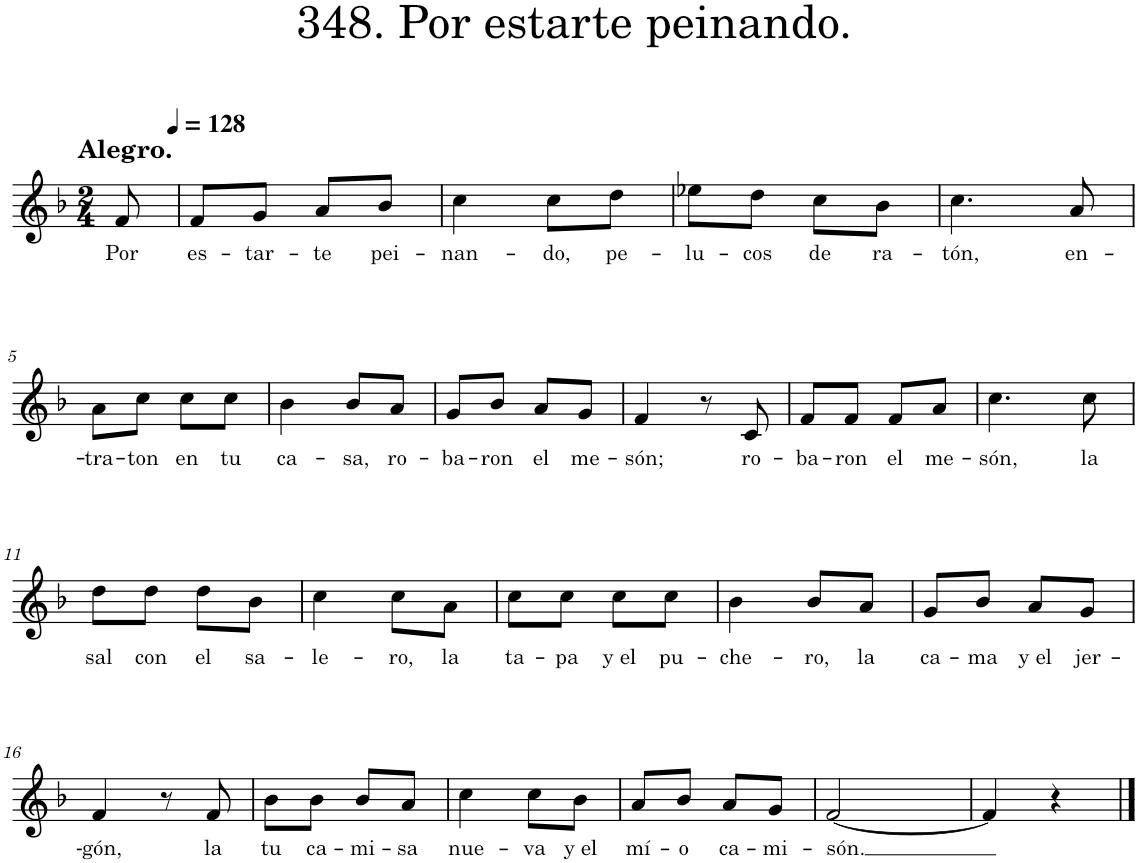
**kern	**text
*part1	*part1
*staff1	*staff1
*I"Piano	*
*I'Pno.	*
*clefG2	*
*k[b-]	*
*M2/4	*
*MM128	*
=	=
!LO:TX:a:B:t=Alegro.	!
!	!LO:LY:b
8f/	Por
=1	=1
!	!LO:LY:b
8f/L	es-
!	!LO:LY:b
8g/J	-tar-
!	!LO:LY:b
8a/L	-te
!	!LO:LY:b
8b-/J	pei-
=2	=2
!	!LO:LY:b
4cc\	-nan-
!	!LO:LY:b
8cc\L	-do,
!	!LO:LY:b
8dd\J	pe-
=3	=3
!	!LO:LY:b
8ee-X\L	-lu-
!	!LO:LY:b
8dd\J	-cos
!	!LO:LY:b
8cc\L	de
!	!LO:LY:b
8b-\J	ra-
=4	=4
!	!LO:LY:b
4.cc\	-tón,
!	!LO:LY:b
8a/	en-
!!LO:LB:g=z
=5	=5
!	!LO:LY:b
8a\L	-tra-
!	!LO:LY:b
8cc\J	-ton
!	!LO:LY:b
8cc\L	en
!	!LO:LY:b
8cc\J	tu
=6	=6
!	!LO:LY:b
4b-\	ca-
!	!LO:LY:b
8b-/L	-sa,
!	!LO:LY:b
8a/J	ro-
=7	=7
!	!LO:LY:b
8g/L	-ba-
!	!LO:LY:b
8b-/J	-ron
!	!LO:LY:b
8a/L	el
!	!LO:LY:b
8g/J	me-
=8	=8
!	!LO:LY:b
4f/	-són;
8r	.
!	!LO:LY:b
8c/	ro-
=9	=9
!	!LO:LY:b
8f/L	-ba-
!	!LO:LY:b
8f/J	-ron
!	!LO:LY:b
8f/L	el
!	!LO:LY:b
8a/J	me-
=10	=10
!	!LO:LY:b
4.cc\	-són,
!	!LO:LY:b
8cc\	la
!!LO:LB:g=z
=11	=11
!	!LO:LY:b
8dd\L	sal
!	!LO:LY:b
8dd\J	con
!	!LO:LY:b
8dd\L	el
!	!LO:LY:b
8b-\J	sa-
=12	=12
!	!LO:LY:b
4cc\	-le-
!	!LO:LY:b
8cc\L	-ro,
!	!LO:LY:b
8a\J	la
=13	=13
!	!LO:LY:b
8cc\L	ta-
!	!LO:LY:b
8cc\J	-pa
!	!LO:LY:b
8cc\L	y el
!	!LO:LY:b
8cc\J	pu-
=14	=14
!	!LO:LY:b
4b-\	-che-
!	!LO:LY:b
8b-/L	-ro,
!	!LO:LY:b
8a/J	la
=15	=15
!	!LO:LY:b
8g/L	ca-
!	!LO:LY:b
8b-/J	-ma
!	!LO:LY:b
8a/L	y el
!	!LO:LY:b
8g/J	jer-
!!LO:LB:g=z
=16	=16
!	!LO:LY:b
4f/	-gón,
8r	.
!	!LO:LY:b
8f/	la
=17	=17
!	!LO:LY:b
8b-\L	tu
!	!LO:LY:b
8b-\J	ca-
!	!LO:LY:b
8b-/L	-mi-
!	!LO:LY:b
8a/J	-sa
=18	=18
!	!LO:LY:b
4cc\	nue-
!	!LO:LY:b
8cc\L	-va
!	!LO:LY:b
8b-\J	y el
=19	=19
!	!LO:LY:b
8a/L	mí-
!	!LO:LY:b
8b-/J	-o
!	!LO:LY:b
8a/L	ca-
!	!LO:LY:b
8g/J	-mi-
=20	=20
!	!LO:LY:b
[2f/	-són.
=21	=21
4f/]	.
4r	.
==	==
*-	*-
